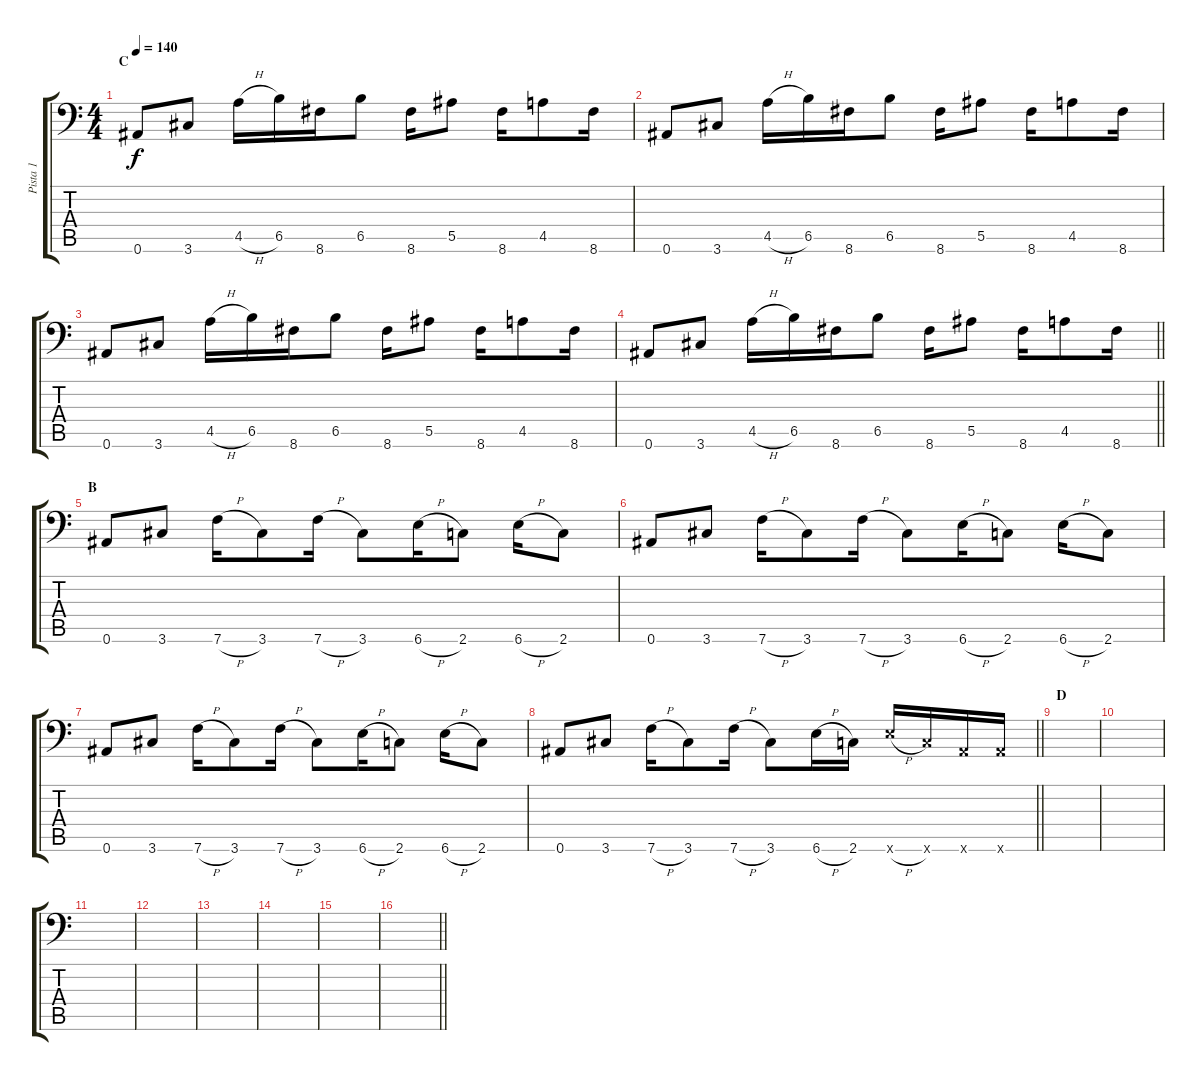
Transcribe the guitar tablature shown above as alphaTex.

\track ("Pista 1" "Pista 1") {instrument distortionguitar}
\staff {score tabs}
\tuning (E4 B3 G3 D3 F2 Bb1) {hide}
\ts (4 4)
\section ("" "C")
\tempo 140
\clef f4
\ks c
0.6.8{dy f} 3.6.8 4.5{h}.16 6.5.16 8.6.16 6.5.8 8.6.16 5.5.8 8.6.16 4.5.8 8.6.16 |
0.6.8 3.6.8 4.5{h}.16 6.5.16 8.6.16 6.5.8 8.6.16 5.5.8 8.6.16 4.5.8 8.6.16 |
0.6.8 3.6.8 4.5{h}.16 6.5.16 8.6.16 6.5.8 8.6.16 5.5.8 8.6.16 4.5.8 8.6.16 |
\barLineRight lightlight
0.6.8 3.6.8 4.5{h}.16 6.5.16 8.6.16 6.5.8 8.6.16 5.5.8 8.6.16 4.5.8 8.6.16 |
\section ("" "B")
0.6.8 3.6.8 7.6{h}.16 3.6.8 7.6{h}.16 3.6.8 6.6{h}.16 2.6.8 6.6{h}.16 2.6.8 |
0.6.8 3.6.8 7.6{h}.16 3.6.8 7.6{h}.16 3.6.8 6.6{h}.16 2.6.8 6.6{h}.16 2.6.8 |
0.6.8 3.6.8 7.6{h}.16 3.6.8 7.6{h}.16 3.6.8 6.6{h}.16 2.6.8 6.6{h}.16 2.6.8 |
\barLineRight lightlight
0.6.8 3.6.8 7.6{h}.16 3.6.8 7.6{h}.16 3.6.8 6.6{h}.16 2.6.16 6.6{h x}.16 2.6{x}.16 0.6{x}.16 0.6{x}.16 |
\section ("" "D")
|
|
|
|
|
|
|
\barLineRight lightlight
